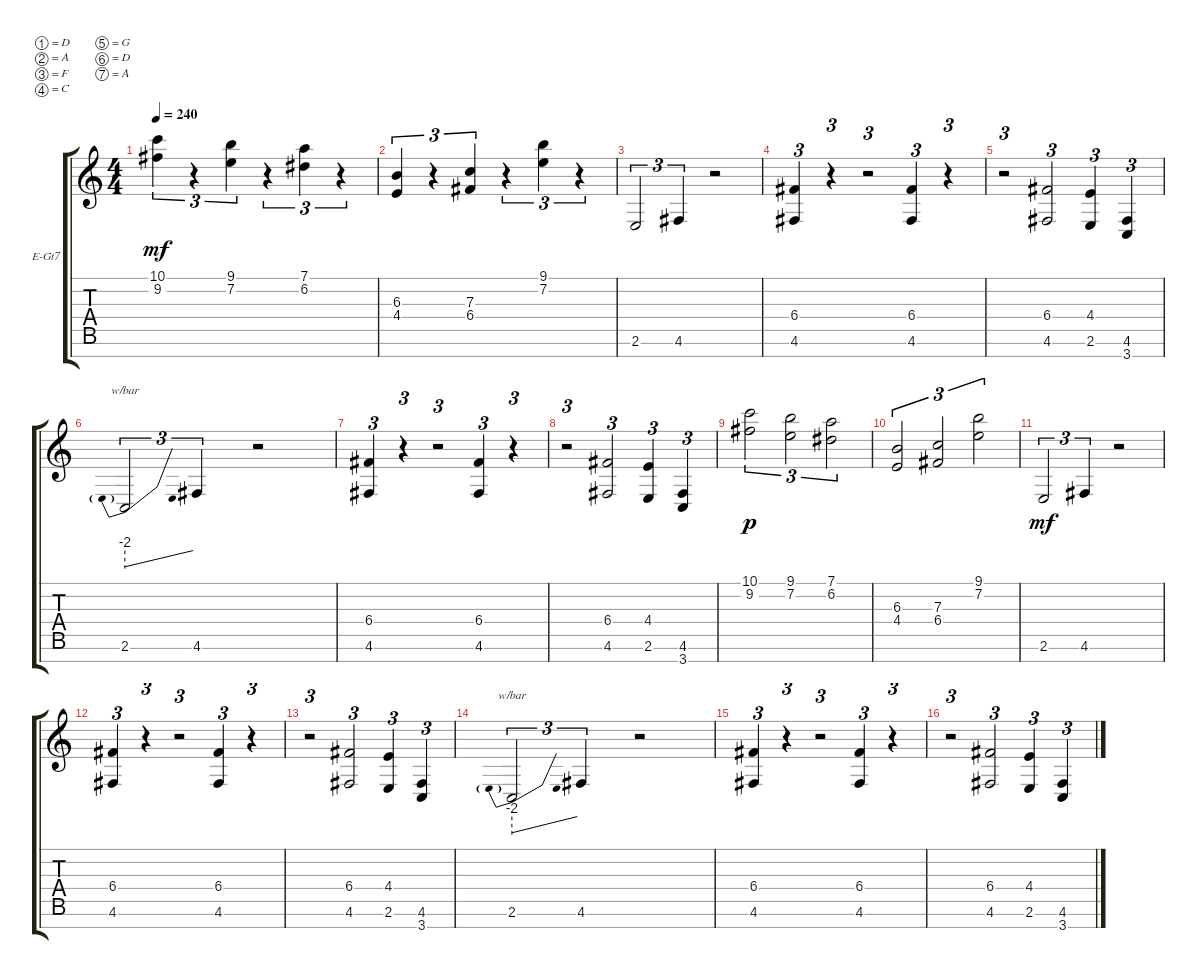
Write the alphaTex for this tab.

\defaultSystemsLayout 4
\bracketExtendMode groupsimilarinstruments
\firstSystemTrackNameOrientation horizontal
\otherSystemsTrackNameOrientation horizontal
\track ("Electric Guitar" "E-Gt7") {instrument distortionguitar}
\staff {score tabs}
\tuning (D4 A3 F3 C3 G2 D2 A1)
\ts (4 4)
\tempo 240
\clef g2
\ks c
(9.2 10.1).4{tu (3 2) dy mf} r.4{tu (3 2)} (7.2 9.1).4{tu (3 2)} r.4{tu (3 2)} (6.2 7.1).4{tu (3 2)} r.4{tu (3 2)} |
(4.4 6.3).4{tu (3 2)} r.4{tu (3 2)} (6.4 7.3).4{tu (3 2)} r.4{tu (3 2)} (7.2 9.1).4{tu (3 2)} r.4{tu (3 2)} |
2.6.2{tu (3 2)} 4.6.4{tu (3 2)} r.2 |
(4.6 6.4).4{tu (3 2)} r.4{tu (3 2)} r.2{tu (3 2)} (4.6 6.4).4{tu (3 2)} r.4{tu (3 2)} |
r.2{tu (3 2)} (4.6 6.4).2{tu (3 2)} (2.6 4.4).4{tu (3 2)} (4.6 3.7).4{tu (3 2)} |
2.6.2{tu (3 2) tbe (predivedive default 0 -8 30 0)} 4.6.4{tu (3 2)} r.2 |
(4.6 6.4).4{tu (3 2)} r.4{tu (3 2)} r.2{tu (3 2)} (4.6 6.4).4{tu (3 2)} r.4{tu (3 2)} |
r.2{tu (3 2)} (4.6 6.4).2{tu (3 2)} (2.6 4.4).4{tu (3 2)} (4.6 3.7).4{tu (3 2)} |
(9.2 10.1).2{tu (3 2) dy p} (7.2 9.1).2{tu (3 2)} (6.2 7.1).2{tu (3 2)} |
(4.4 6.3).2{tu (3 2)} (6.4 7.3).2{tu (3 2)} (7.2 9.1).2{tu (3 2)} |
2.6.2{tu (3 2) dy mf} 4.6.4{tu (3 2)} r.2 |
(4.6 6.4).4{tu (3 2)} r.4{tu (3 2)} r.2{tu (3 2)} (4.6 6.4).4{tu (3 2)} r.4{tu (3 2)} |
r.2{tu (3 2)} (4.6 6.4).2{tu (3 2)} (2.6 4.4).4{tu (3 2)} (4.6 3.7).4{tu (3 2)} |
2.6.2{tu (3 2) tbe (predivedive default 0 -8 30 0)} 4.6.4{tu (3 2)} r.2 |
(4.6 6.4).4{tu (3 2)} r.4{tu (3 2)} r.2{tu (3 2)} (4.6 6.4).4{tu (3 2)} r.4{tu (3 2)} |
r.2{tu (3 2)} (4.6 6.4).2{tu (3 2)} (2.6 4.4).4{tu (3 2)} (4.6 3.7).4{tu (3 2)}
